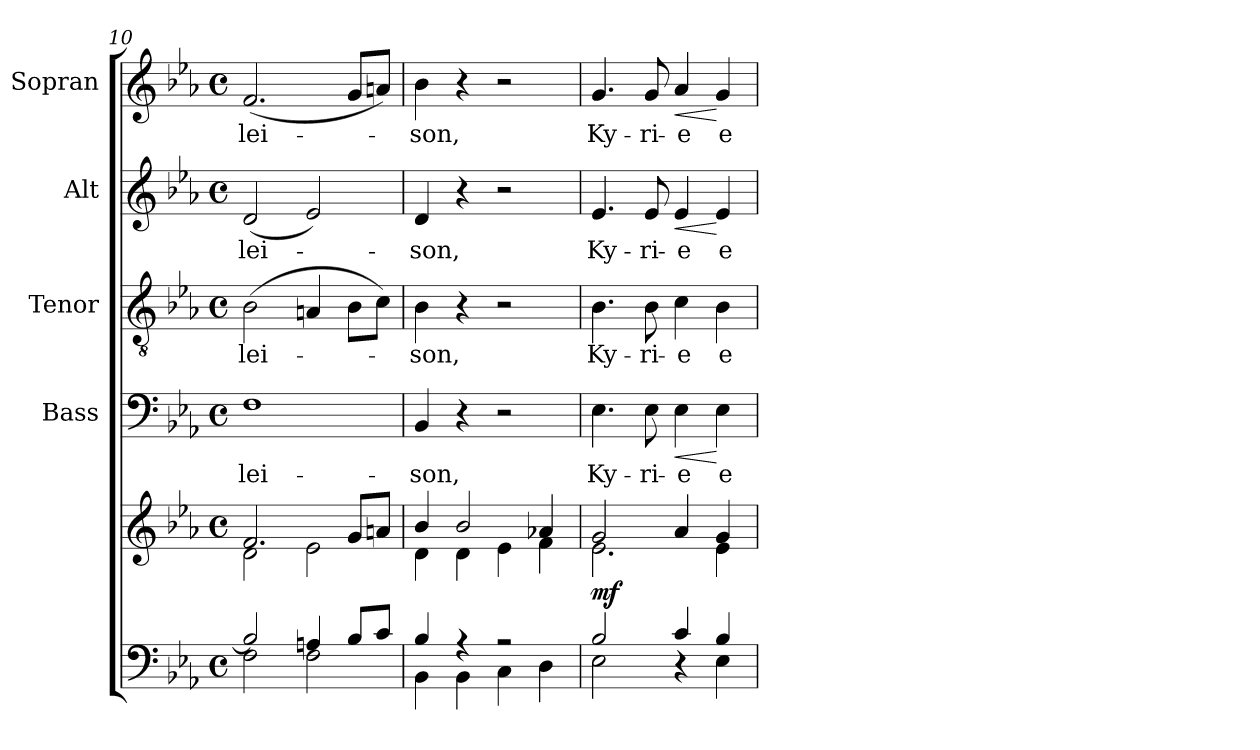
**kern	**kern	**dynam	**kern	**text	**dynam	**kern	**text	**kern	**text	**dynam	**kern	**text	**dynam
*part5	*part5	*part5	*part4	*part4	*part4	*part3	*part3	*part2	*part2	*part2	*part1	*part1	*part1
*staff6	*staff5	*staff5/6	*staff4	*staff4	*staff4	*staff3	*staff3	*staff2	*staff2	*staff2	*staff1	*staff1	*staff1
*	*	*	*I"Bass	*	*	*I"Tenor	*	*I"Alt	*	*	*I"Sopran	*	*
*	*	*	*I'B.	*	*	*I'T.	*	*I'A.	*	*	*I'S.	*	*
*clefF4	*clefG2	*	*clefF4	*	*	*clefGv2	*	*clefG2	*	*	*clefG2	*	*
*k[b-e-a-]	*k[b-e-a-]	*	*k[b-e-a-]	*	*	*k[b-e-a-]	*	*k[b-e-a-]	*	*	*k[b-e-a-]	*	*
*E-:	*E-:	*	*E-:	*	*	*E-:	*	*E-:	*	*	*E-:	*	*
*M4/4	*M4/4	*	*M4/4	*	*	*M4/4	*	*M4/4	*	*	*M4/4	*	*
*met(c)	*met(c)	*	*met(c)	*	*	*met(c)	*	*met(c)	*	*	*met(c)	*	*
=10	=10	=10	=10	=10	=10	=10	=10	=10	=10	=10	=10	=10	=10
*^	*^	*	*	*	*	*	*	*	*	*	*	*	*
!	!	!	!	!	!	!LO:LY:b	!	!	!LO:LY:b	!	!LO:LY:b	!	!	!LO:LY:b	!
2B-/]	2F\	2.f/	2d\	.	1F	-lei-	.	(>2B-\	-lei-	(<2d/	-lei-	.	(<2.f/	-lei-	.
4An/	2F\	.	2e-\	.	.	.	.	4An/	.	2e-/)	.	.	.	.	.
8B-/L	.	8g/L	.	.	.	.	.	8B-\L	.	.	.	.	8g/L	.	.
8c/J	.	8an/J	.	.	.	.	.	8c\J)	.	.	.	.	8an/J)	.	.
=11	=11	=11	=11	=11	=11	=11	=11	=11	=11	=11	=11	=11	=11	=11	=11
!	!	!	!	!	!	!LO:LY:b	!	!	!LO:LY:b	!	!LO:LY:b	!	!	!LO:LY:b	!
4B-/	4BB-\	4b-/	4d\	.	4BB-/	-son,	.	4B-\	-son,	4d/	-son,	.	4b-\	-son,	.
4rA	4BB-\	2b-/	4d\	.	4r	.	.	4r	.	4r	.	.	4r	.	.
2rA	4C\	.	4e-\	.	2r	.	.	2r	.	2r	.	.	2r	.	.
.	4D\	4a-X/	4f\	.	.	.	.	.	.	.	.	.	.	.	.
=12	=12	=12	=12	=12	=12	=12	=12	=12	=12	=12	=12	=12	=12	=12	=12
!	!	!	!	!LO:DY:b	!	!LO:LY:b	!	!	!LO:LY:b	!	!LO:LY:b	!	!	!LO:LY:b	!
2B-/	2E-\	2g/	2.e-\	mf	4.E-\	Ky-	.	4.B-\	Ky-	4.e-/	Ky-	.	4.g/	Ky-	.
!	!	!	!	!	!	!LO:LY:b	!	!	!LO:LY:b	!	!LO:LY:b	!	!	!LO:LY:b	!
.	.	.	.	.	8E-\	-ri-	.	8B-\	-ri-	8e-/	-ri-	.	8g/	-ri-	.
!	!	!	!	!	!	!LO:LY:b	!LO:HP:b	!	!LO:LY:b	!	!LO:LY:b	!LO:HP:b	!	!LO:LY:b	!LO:HP:b
4c/	4rC	4a-/	.	.	4E-\	-e	<	4c\	-e	4e-/	-e	<	4a-/	-e	<
!	!	!	!	!	!	!LO:LY:b	!	!	!LO:LY:b	!	!LO:LY:b	!	!	!LO:LY:b	!
4B-/	4E-\	4g/	4e-\	.	4E-\	e-	[	4B-\	e-	4e-/	e-	[	4g/	e-	[
*v	*v	*	*	*	*	*	*	*	*	*	*	*	*	*	*
*	*v	*v	*	*	*	*	*	*	*	*	*	*	*	*
=	=	=	=	=	=	=	=	=	=	=	=	=	=
*-	*-	*-	*-	*-	*-	*-	*-	*-	*-	*-	*-	*-	*-
